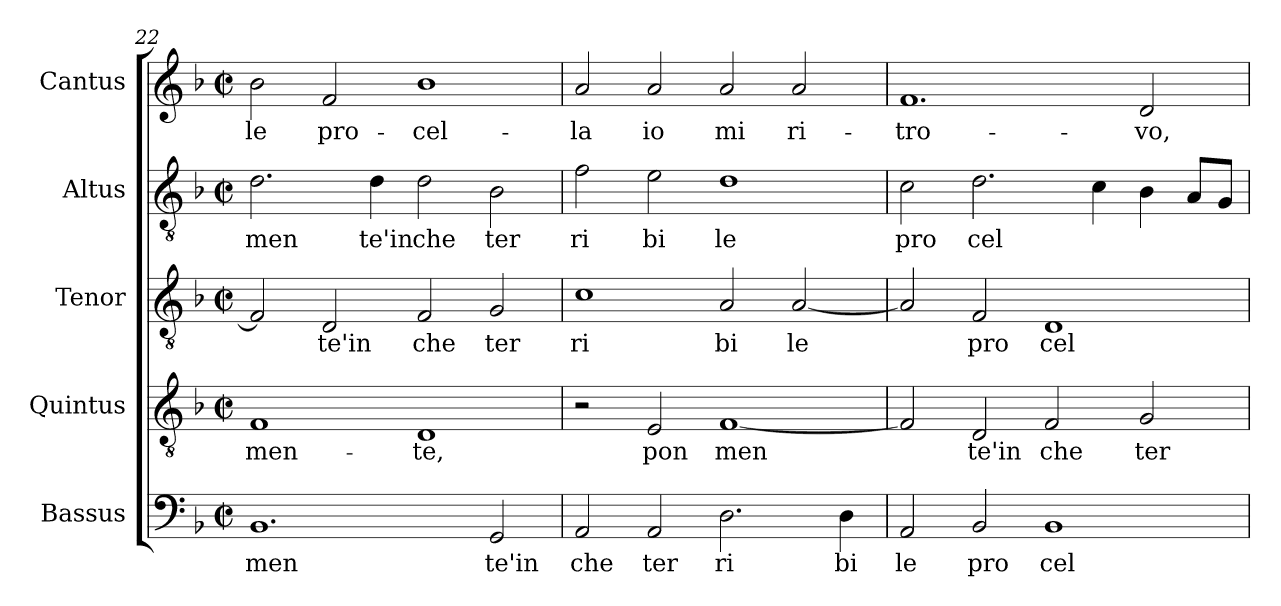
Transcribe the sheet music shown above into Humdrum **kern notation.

**kern	**text	**kern	**text	**kern	**text	**kern	**text	**kern	**text
*part5	*part5	*part4	*part4	*part3	*part3	*part2	*part2	*part1	*part1
*staff5	*staff5	*staff4	*staff4	*staff3	*staff3	*staff2	*staff2	*staff1	*staff1
*I"Bassus	*	*I"Quintus	*	*I"Tenor	*	*I"Altus	*	*I"Cantus	*
!!LO:LB:g=z
*clefF4	*	*clefGv2	*	*clefGv2	*	*clefGv2	*	*clefG2	*
*k[b-]	*	*k[b-]	*	*k[b-]	*	*k[b-]	*	*k[b-]	*
*F:	*	*F:	*	*F:	*	*F:	*	*F:	*
*M2/2	*	*M2/2	*	*M2/2	*	*M2/2	*	*M2/2	*
*met(c|)	*	*met(c|)	*	*met(c|)	*	*met(c|)	*	*met(c|)	*
=22	=22	=22	=22	=22	=22	=22	=22	=22	=22
!	!LO:LY:b:cj	!	!LO:LY:b:cj	!	!LO:LY:b:cj	!	!LO:LY:b:cj	!	!LO:LY:b:cj
1.BB-	men	1F	men-	2F/]	--	2.d\	men	2b-\	-le
!	!	!	!	!	!LO:LY:b:cj	!	!	!	!LO:LY:b:cj
.	.	.	.	2D/	-te'in	.	.	2f/	pro-
!	!	!	!	!	!	!	!LO:LY:b:cj	!	!
.	.	.	.	.	.	4d\	te'in	.	.
!	!	!	!LO:LY:b:cj	!	!LO:LY:b:cj	!	!LO:LY:b:cj	!	!LO:LY:b:cj
.	.	1D	-te,	2F/	che	2d\	che	1b-	-cel-
!	!LO:LY:b:cj	!	!	!	!LO:LY:b:cj	!	!LO:LY:b:cj	!	!
2GG/	te'in	.	.	2G/	ter	2B-\	ter	.	.
=23	=23	=23	=23	=23	=23	=23	=23	=23	=23
!	!LO:LY:b:cj	!	!	!	!LO:LY:b:cj	!	!LO:LY:b:cj	!	!LO:LY:b:cj
2AA/	che	2r	.	1c	ri	2f\	ri	2a/	-la
!	!LO:LY:b:cj	!	!LO:LY:b:cj	!	!	!	!LO:LY:b:cj	!	!LO:LY:b:cj
2AA/	ter	2E/	pon	.	.	2e\	bi	2a/	io
!	!LO:LY:b:cj	!	!LO:LY:b:cj	!	!LO:LY:b:cj	!	!LO:LY:b:cj	!	!LO:LY:b:cj
2.D\	ri	[<1F	men-	2A/	bi	1d	le	2a/	mi
!	!	!	!	!	!LO:LY:b:cj	!	!	!	!LO:LY:b:cj
.	.	.	.	[<2A/	le	.	.	2a/	ri-
!	!LO:LY:b:cj	!	!	!	!	!	!	!	!
4D\	bi	.	.	.	.	.	.	.	.
=24	=24	=24	=24	=24	=24	=24	=24	=24	=24
!	!LO:LY:b:cj	!	!LO:LY:b:cj	!	!LO:LY:b:cj	!	!LO:LY:b:cj	!	!LO:LY:b:cj
2AA/	le	2F/]	--	2A/]	.	2c\	pro	1.f	-tro-
!	!LO:LY:b:cj	!	!LO:LY:b:cj	!	!LO:LY:b:cj	!	!LO:LY:b:cj	!	!
2BB-/	pro	2D/	-te'in	2F/	pro	2.d\	cel	.	.
!	!LO:LY:b:cj	!	!LO:LY:b:cj	!	!LO:LY:b:cj	!	!	!	!
1BB-	cel	2F/	che	1D	cel	.	.	.	.
!	!	!	!	!	!	!	!LO:LY:b:cj	!	!
.	.	.	.	.	.	4c\	.	.	.
!	!	!	!LO:LY:b:cj	!	!	!	!LO:LY:b:cj	!	!LO:LY:b:cj
.	.	2G/	ter-	.	.	4B-\	.	2d/	-vo,
!	!	!	!	!	!	!	!LO:LY:b:cj	!	!
.	.	.	.	.	.	8A/L	.	.	.
!	!	!	!	!	!	!	!LO:LY:b:cj	!	!
.	.	.	.	.	.	8G/J	.	.	.
=	=	=	=	=	=	=	=	=	=
*-	*-	*-	*-	*-	*-	*-	*-	*-	*-
